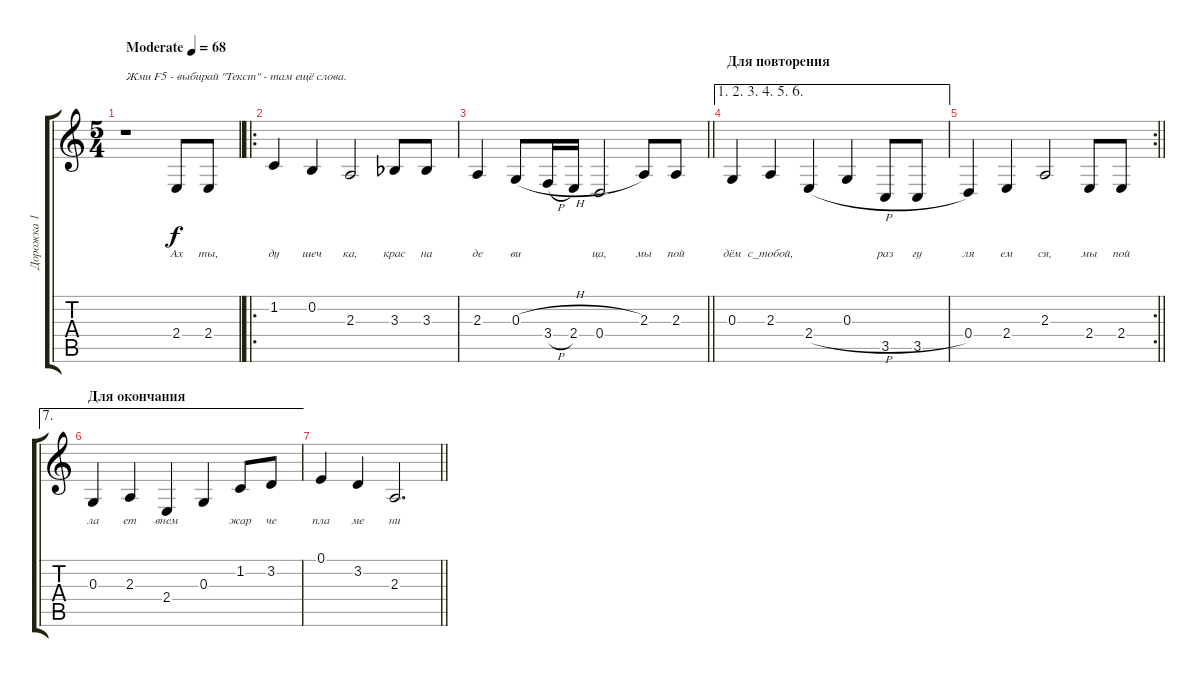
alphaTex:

\track ("Дорожка 1" "Дорожка 1") {instrument englishhorn}
\staff {score tabs}
\tuning (E4 B3 G3 D3 A2 E2) {hide}
\ts (5 4)
\tempo (68 "Moderate")
\clef g2
\ks c
r.1{txt "Жми F5 - выбирай \"Текст\" - там ещё слова." dy f instrument englishhorn} 2.4.8{lyrics (0 "Ах") lyrics (1 "") lyrics (2 "") lyrics (3 "") lyrics (4 "")} 2.4.8{lyrics (0 "ты,") lyrics (1 "") lyrics (2 "") lyrics (3 "") lyrics (4 "")} |
\ro
1.2.4{lyrics (0 "ду") lyrics (1 "") lyrics (2 "") lyrics (3 "") lyrics (4 "")} 0.2.4{lyrics (0 "шеч") lyrics (1 "") lyrics (2 "") lyrics (3 "") lyrics (4 "")} 2.3.2{lyrics (0 "ка,") lyrics (1 "") lyrics (2 "") lyrics (3 "") lyrics (4 "")} 3.3{acc b}.8{lyrics (0 "крас") lyrics (1 "") lyrics (2 "") lyrics (3 "") lyrics (4 "")} 3.3{acc b}.8{lyrics (0 "на") lyrics (1 "") lyrics (2 "") lyrics (3 "") lyrics (4 "")} |
\barLineRight lightlight
2.3.4{lyrics (0 "де") lyrics (1 "") lyrics (2 "") lyrics (3 "") lyrics (4 "")} 0.3{h}.8{lyrics (0 "ви") lyrics (1 "") lyrics (2 "") lyrics (3 "") lyrics (4 "")} 3.4{h}.16{lyrics (0 "") lyrics (1 "") lyrics (2 "") lyrics (3 "") lyrics (4 "")} 2.4.16{lyrics (0 "") lyrics (1 "") lyrics (2 "") lyrics (3 "") lyrics (4 "")} 0.4.2{lyrics (0 "ца,") lyrics (1 "") lyrics (2 "") lyrics (3 "") lyrics (4 "")} 2.3.8{lyrics (0 "мы") lyrics (1 "") lyrics (2 "") lyrics (3 "") lyrics (4 "")} 2.3.8{lyrics (0 "пой") lyrics (1 "") lyrics (2 "") lyrics (3 "") lyrics (4 "")} |
\ae (1 2 3 4 5 6)
\section ("" "Для повторения")
0.3.4{lyrics (0 "дём") lyrics (1 "") lyrics (2 "") lyrics (3 "") lyrics (4 "")} 2.3.4{lyrics (0 "с_тобой,") lyrics (1 "") lyrics (2 "") lyrics (3 "") lyrics (4 "")} 2.4{h}.4{lyrics (0 "") lyrics (1 "") lyrics (2 "") lyrics (3 "") lyrics (4 "")} 0.3.4{lyrics (0 "") lyrics (1 "") lyrics (2 "") lyrics (3 "") lyrics (4 "")} 3.5.8{lyrics (0 "раз") lyrics (1 "") lyrics (2 "") lyrics (3 "") lyrics (4 "")} 3.5.8{lyrics (0 "гу") lyrics (1 "") lyrics (2 "") lyrics (3 "") lyrics (4 "")} |
\rc 2
\barLineRight lightlight
0.4.4{lyrics (0 "ля") lyrics (1 "") lyrics (2 "") lyrics (3 "") lyrics (4 "")} 2.4.4{lyrics (0 "ем") lyrics (1 "") lyrics (2 "") lyrics (3 "") lyrics (4 "")} 2.3.2{lyrics (0 "ся,") lyrics (1 "") lyrics (2 "") lyrics (3 "") lyrics (4 "")} 2.4.8{lyrics (0 "мы") lyrics (1 "") lyrics (2 "") lyrics (3 "") lyrics (4 "")} 2.4.8{lyrics (0 "пой") lyrics (1 "") lyrics (2 "") lyrics (3 "") lyrics (4 "")} |
\ae 7
\section ("" "Для окончания")
0.3.4{lyrics (0 "ла") lyrics (1 "") lyrics (2 "") lyrics (3 "") lyrics (4 "")} 2.3.4{lyrics (0 "ет") lyrics (1 "") lyrics (2 "") lyrics (3 "") lyrics (4 "")} 2.4.4{lyrics (0 "внем") lyrics (1 "") lyrics (2 "") lyrics (3 "") lyrics (4 "")} 0.3.4{lyrics (0 "") lyrics (1 "") lyrics (2 "") lyrics (3 "") lyrics (4 "")} 1.2.8{lyrics (0 "жар") lyrics (1 "") lyrics (2 "") lyrics (3 "") lyrics (4 "")} 3.2.8{lyrics (0 "че") lyrics (1 "") lyrics (2 "") lyrics (3 "") lyrics (4 "")} |
\barLineRight lightlight
0.1.4{lyrics (0 "пла") lyrics (1 "") lyrics (2 "") lyrics (3 "") lyrics (4 "")} 3.2.4{lyrics (0 "ме") lyrics (1 "") lyrics (2 "") lyrics (3 "") lyrics (4 "")} 2.3.2{d lyrics (0 "ни") lyrics (1 "") lyrics (2 "") lyrics (3 "") lyrics (4 "")}
